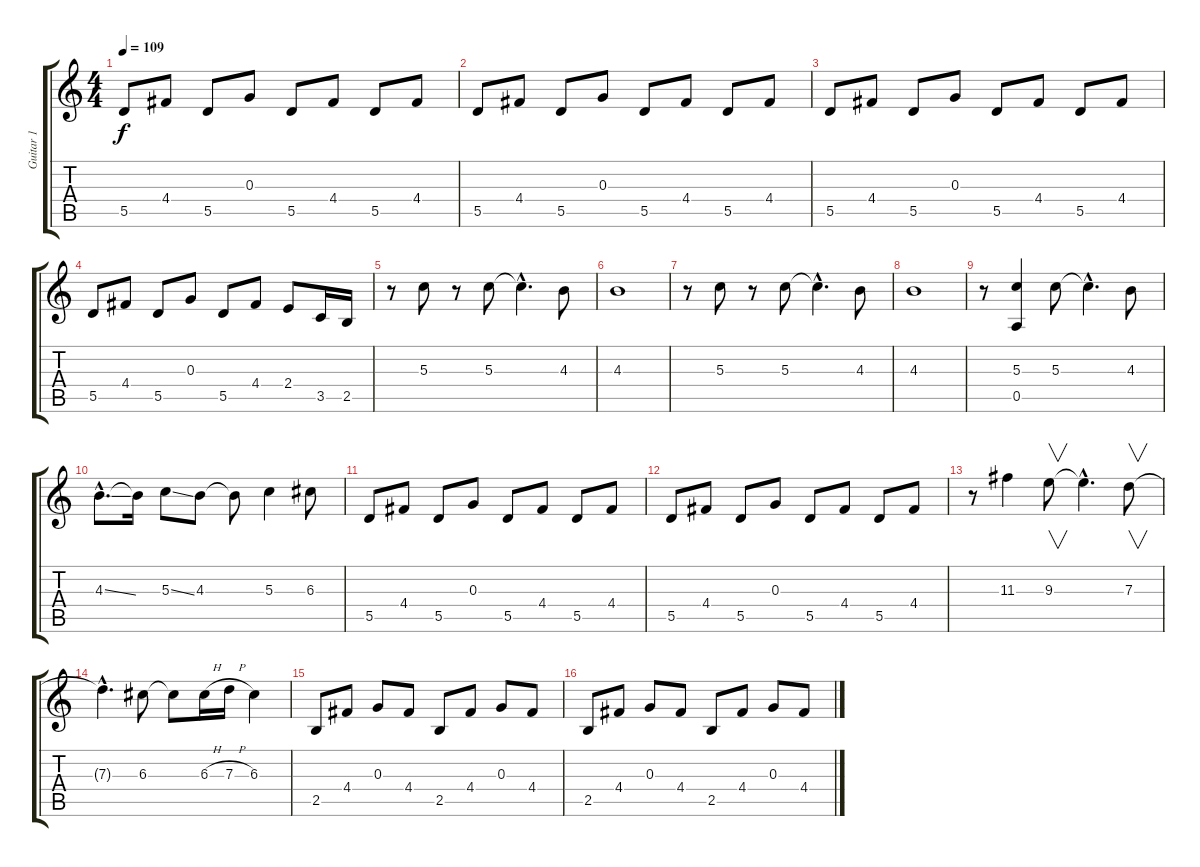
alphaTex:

\track ("Guitar 1" "Guitar 1") {instrument acousticguitarnylon}
\staff {score tabs}
\tuning (E4 B3 G3 D3 A2 E2) {hide}
\ts (4 4)
\tempo 109
\clef g2
\ks c
5.5.8{dy f instrument acousticguitarnylon} 4.4.8 5.5.8 0.3.8 5.5.8 4.4.8 5.5.8 4.4.8 |
5.5.8 4.4.8 5.5.8 0.3.8 5.5.8 4.4.8 5.5.8 4.4.8 |
5.5.8 4.4.8 5.5.8 0.3.8 5.5.8 4.4.8 5.5.8 4.4.8 |
5.5.8 4.4.8 5.5.8 0.3.8 5.5.8 4.4.8 2.4.8 3.5.16 2.5.16 |
r.8 5.3.8 r.8 5.3.8 5.3{hac t}.4{d} 4.3.8 |
4.3.1 |
r.8 5.3.8 r.8 5.3.8 5.3{hac t}.4{d} 4.3.8 |
4.3.1 |
r.8 (5.3 0.5).4 5.3.8 5.3{hac t}.4{d} 4.3.8 |
4.3{ss hac}.8{d} 4.3{t}.16 5.3{ss}.8 4.3.8 4.3{t}.8 5.3.4 6.3.8 |
5.5.8 4.4.8 5.5.8 0.3.8 5.5.8 4.4.8 5.5.8 4.4.8 |
5.5.8 4.4.8 5.5.8 0.3.8 5.5.8 4.4.8 5.5.8 4.4.8 |
r.8 11.3.4 9.3.8{v} 9.3{hac t}.4{d} 7.3.8{v} |
7.3{hac t}.4{d} 6.3.8 6.3{t}.8 6.3{h}.16 7.3{h}.16 6.3.4 |
2.5.8 4.4.8 0.3.8 4.4.8 2.5.8 4.4.8 0.3.8 4.4.8 |
2.5.8 4.4.8 0.3.8 4.4.8 2.5.8 4.4.8 0.3.8 4.4.8
